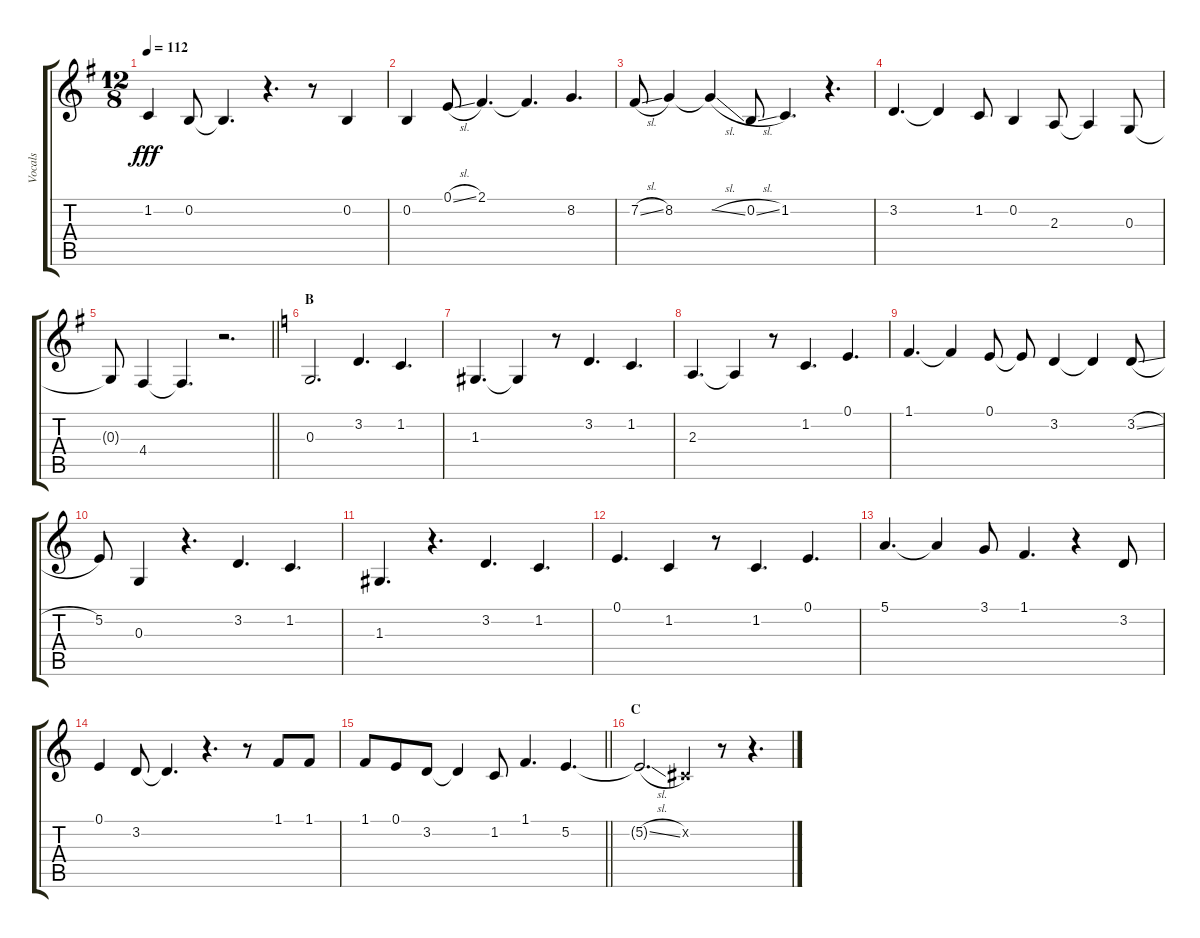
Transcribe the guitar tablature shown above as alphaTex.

\track ("Vocals" "Vocals") {instrument voiceoohs}
\staff {score tabs}
\tuning (E4 B3 G3 D3 A2 E2) {hide}
\ts (12 8)
\tempo 112
\clef g2
\ks g
1.2.4{dy fff} 0.2.8 0.2{t}.4{d} r.4{d} r.8 0.2.4 |
0.2.4 0.1{sl}.8 2.1.4{d} 2.1{t}.4{d} 8.2.4{d} |
7.2{sl}.8 8.2.4 8.2{sl t}.4 0.2{sl}.8 1.2.4{d} r.4{d} |
3.2.4{d} 3.2{t}.4 1.2.8 0.2.4 2.3.8 2.3{t}.4 0.3.8 |
\barLineRight lightlight
0.3{t}.8 4.4.4 4.4{t}.4{d} r.2{d} |
\section ("" "B")
\ks c
0.3.2{d} 3.2.4{d} 1.2.4{d} |
1.3.4{d} 1.3{t}.4 r.8 3.2.4{d} 1.2.4{d} |
2.3.4{d} 2.3{t}.4 r.8 1.2.4{d} 0.1.4{d} |
1.1.4{d} 1.1{t}.4 0.1.8 0.1{t}.8 3.2.4 3.2{t}.4 3.2{sl}.8 |
5.2.8 0.3.4 r.4{d} 3.2.4{d} 1.2.4{d} |
1.3.4{d} r.4{d} 3.2.4{d} 1.2.4{d} |
0.1.4{d} 1.2.4 r.8 1.2.4{d} 0.1.4{d} |
5.1.4{d} 5.1{t}.4 3.1.8 1.1.4{d} r.4 3.2.8 |
0.1.4 3.2.8 3.2{t}.4{d} r.4{d} r.8 1.1.8 1.1.8 |
\barLineRight lightlight
1.1.8 0.1.8 3.2.8 3.2{t}.4 1.2.8 1.1.4{d} 5.2.4{d} |
\section ("" "C")
5.2{sl t}.2{d} 2.2{x}.4 r.8 r.4{d}
